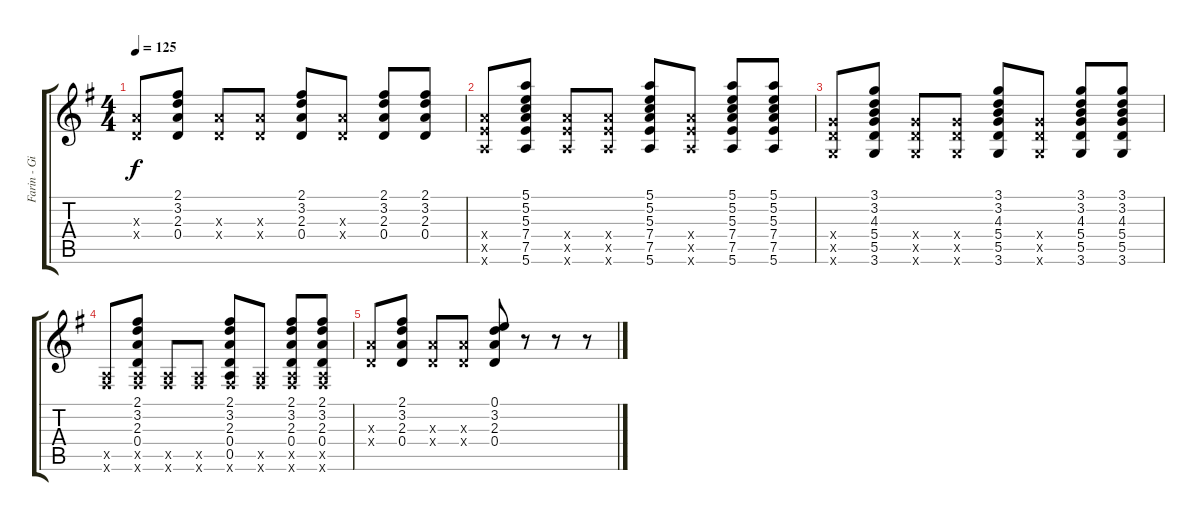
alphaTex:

\track ("Farin - Gitarre 1 (Verzerrt)" "Farin - Gi") {instrument overdrivenguitar}
\staff {score tabs}
\tuning (E4 B3 G3 D3 A2 E2) {hide}
\ts (4 4)
\tempo 125
\clef g2
\ks g
(2.3{x} 0.4{x}).8{dy f} (2.1 3.2 2.3 0.4).8 (2.3{x} 0.4{x}).8 (2.3{x} 0.4{x}).8 (2.1 3.2 2.3 0.4).8 (2.3{x} 0.4{x}).8 (2.1 3.2 2.3 0.4).8 (2.1 3.2 2.3 0.4).8 |
(7.4{x} 7.5{x} 5.6{x}).8{volume 0} (5.1 5.2 5.3 7.4 7.5 5.6).8 (7.4{x} 7.5{x} 5.6{x}).8 (7.4{x} 7.5{x} 5.6{x}).8 (5.1 5.2 5.3 7.4 7.5 5.6).8 (7.4{x} 7.5{x} 5.6{x}).8 (5.1 5.2 5.3 7.4 7.5 5.6).8 (5.1 5.2 5.3 7.4 7.5 5.6).8 |
(5.4{x} 5.5{x} 3.6{x}).8 (3.1 3.2 4.3 5.4 5.5 3.6).8 (5.4{x} 5.5{x} 3.6{x}).8 (5.4{x} 5.5{x} 3.6{x}).8 (3.1 3.2 4.3 5.4 5.5 3.6).8 (5.4{x} 5.5{x} 3.6{x}).8 (3.1 3.2 4.3 5.4 5.5 3.6).8 (3.1 3.2 4.3 5.4 5.5 3.6).8 |
(0.5{x} 2.6{x}).8 (2.1 3.2 2.3 0.4 0.5{x} 2.6{x}).8 (0.5{x} 2.6{x}).8 (0.5{x} 2.6{x}).8 (2.1 3.2 2.3 0.4 0.5 2.6{x}).8 (0.5{x} 2.6{x}).8 (2.1 3.2 2.3 0.4 0.5{x} 2.6{x}).8 (2.1 3.2 2.3 0.4 0.5{x} 2.6{x}).8 |
(2.3{x} 0.4{x}).8 (2.1 3.2 2.3 0.4).8 (2.3{x} 0.4{x}).8 (2.3{x} 0.4{x}).8 (0.1 3.2 2.3 0.4).8 r.8 r.8 r.8
